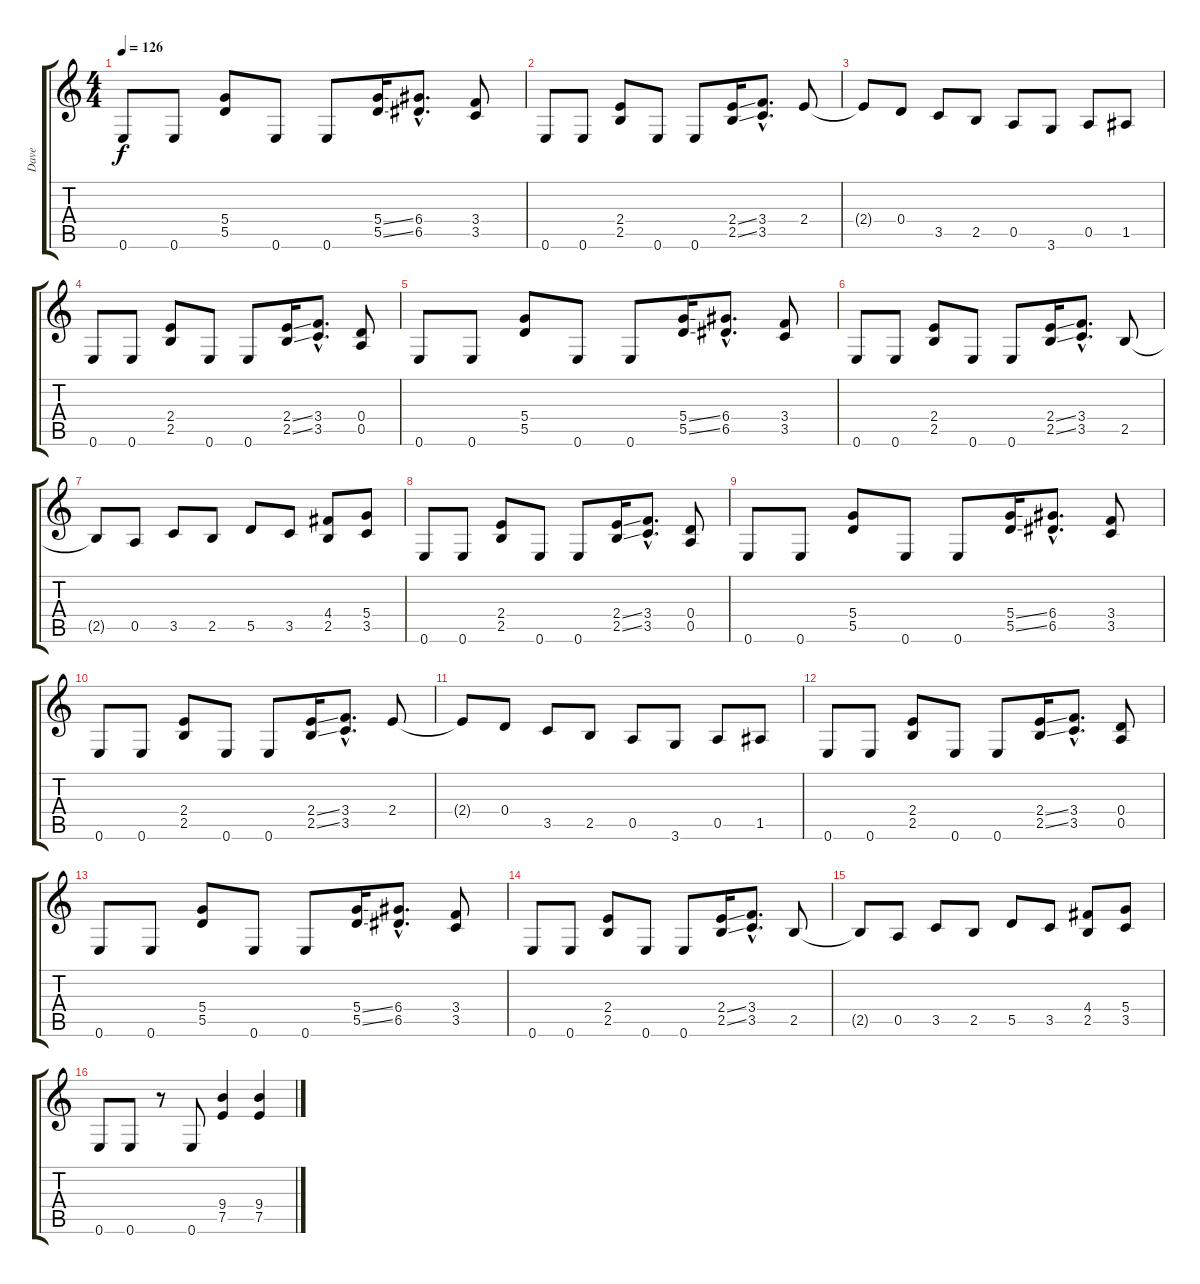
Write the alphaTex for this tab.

\track ("Dave" "Dave") {instrument distortionguitar}
\staff {score tabs}
\tuning (E4 B3 G3 D3 A2 E2) {hide}
\ts (4 4)
\tempo 126
\clef g2
\ks c
0.6.8{dy f} 0.6.8 (5.4 5.5).8 0.6.8 0.6.8 (5.4{ss} 5.5{ss}).16 (6.4{hac} 6.5{hac}).8{d} (3.4 3.5).8 |
0.6.8 0.6.8 (2.4 2.5).8 0.6.8 0.6.8 (2.4{ss} 2.5{ss}).16 (3.4{hac} 3.5{hac}).8{d} 2.4.8 |
2.4{t}.8 0.4.8 3.5.8 2.5.8 0.5.8 3.6.8 0.5.8 1.5.8 |
0.6.8 0.6.8 (2.4 2.5).8 0.6.8 0.6.8 (2.4{ss} 2.5{ss}).16 (3.4{hac} 3.5{hac}).8{d} (0.4 0.5).8 |
0.6.8 0.6.8 (5.4 5.5).8 0.6.8 0.6.8 (5.4{ss} 5.5{ss}).16 (6.4{hac} 6.5{hac}).8{d} (3.4 3.5).8 |
0.6.8 0.6.8 (2.4 2.5).8 0.6.8 0.6.8 (2.4{ss} 2.5{ss}).16 (3.4{hac} 3.5{hac}).8{d} 2.5.8 |
2.5{t}.8 0.5.8 3.5.8 2.5.8 5.5.8 3.5.8 (4.4 2.5).8 (5.4 3.5).8 |
0.6.8 0.6.8 (2.4 2.5).8 0.6.8 0.6.8 (2.4{ss} 2.5{ss}).16 (3.4{hac} 3.5{hac}).8{d} (0.4 0.5).8 |
0.6.8 0.6.8 (5.4 5.5).8 0.6.8 0.6.8 (5.4{ss} 5.5{ss}).16 (6.4{hac} 6.5{hac}).8{d} (3.4 3.5).8 |
0.6.8 0.6.8 (2.4 2.5).8 0.6.8 0.6.8 (2.4{ss} 2.5{ss}).16 (3.4{hac} 3.5{hac}).8{d} 2.4.8 |
2.4{t}.8 0.4.8 3.5.8 2.5.8 0.5.8 3.6.8 0.5.8 1.5.8 |
0.6.8 0.6.8 (2.4 2.5).8 0.6.8 0.6.8 (2.4{ss} 2.5{ss}).16 (3.4{hac} 3.5{hac}).8{d} (0.4 0.5).8 |
0.6.8 0.6.8 (5.4 5.5).8 0.6.8 0.6.8 (5.4{ss} 5.5{ss}).16 (6.4{hac} 6.5{hac}).8{d} (3.4 3.5).8 |
0.6.8 0.6.8 (2.4 2.5).8 0.6.8 0.6.8 (2.4{ss} 2.5{ss}).16 (3.4{hac} 3.5{hac}).8{d} 2.5.8 |
2.5{t}.8 0.5.8 3.5.8 2.5.8 5.5.8 3.5.8 (4.4 2.5).8 (5.4 3.5).8 |
0.6.8 0.6.8 r.8 0.6.8 (9.4 7.5).4 (9.4 7.5).4
